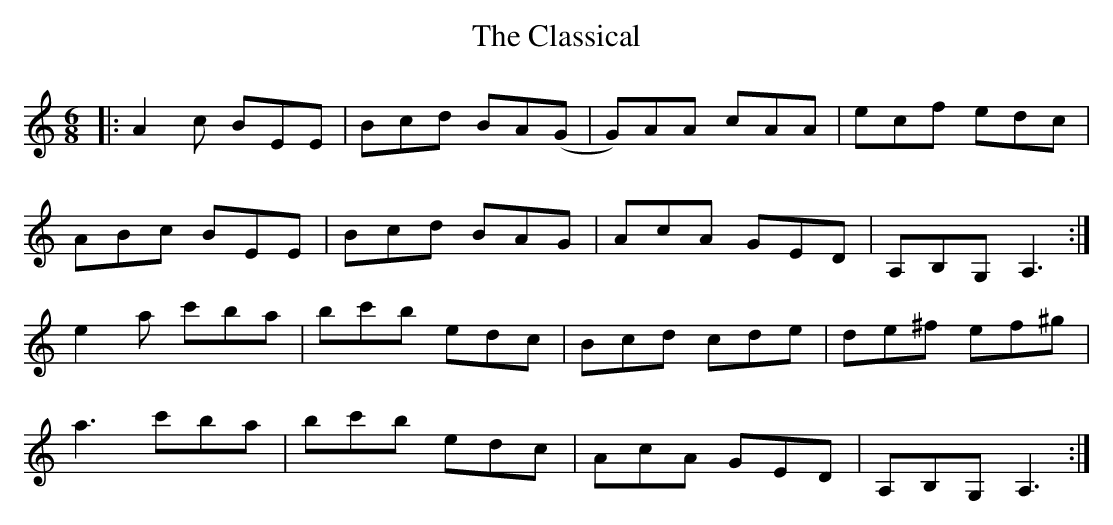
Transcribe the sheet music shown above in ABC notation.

X:1
T: The Classical
M: 6/8
L: 1/8
K: Amin
|:A2c BEE|Bcd BA(G|G)AA cAA|ecf edc|
ABc BEE|Bcd BAG|AcA GED|A,B,G, A,3:|
e2 a c'ba|bc'b edc|Bcd cde|de^f ef^g|
a3 c'ba|bc'b edc|AcA GED|A,B,G, A,3:|
